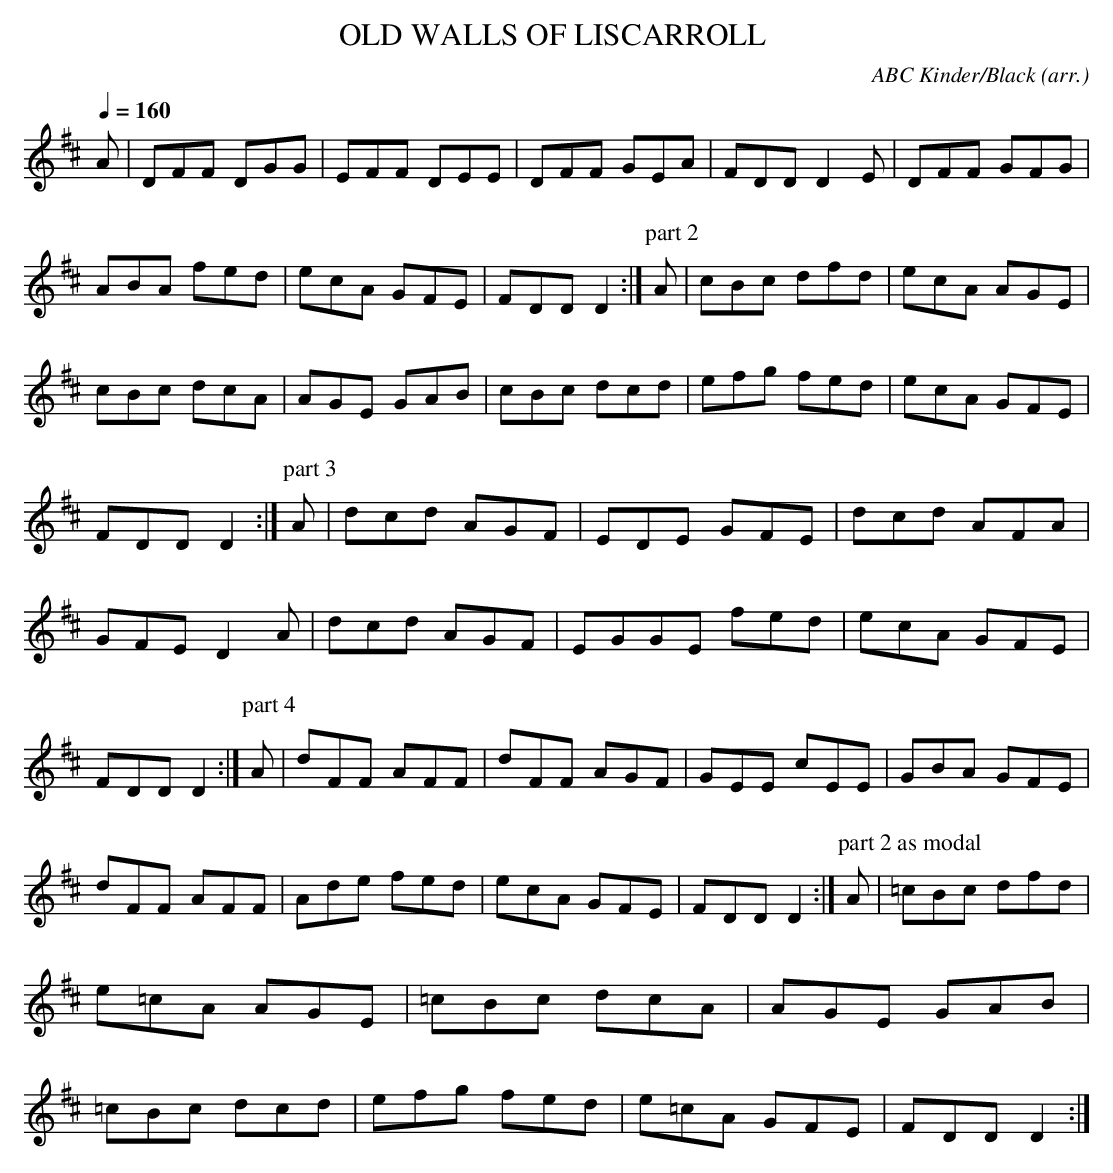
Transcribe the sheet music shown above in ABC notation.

X:1
T:OLD WALLS OF LISCARROLL \
C:ABC Kinder/Black (arr.)\
tune, I have included a modal version of Part 2. Otherwise the source\
version is straight D major.\
Q:1/4=160\
M:6/8\
L:1/8\
K:D\
A|DFF DGG|EFF DEE|DFF GEA|FDD D2E|\
DFF GFG|ABA fed|ecA GFE|FDD D2:|\
P:part 2\
A|cBc dfd|ecA AGE|cBc dcA|AGE GAB|\
cBc dcd|efg fed|ecA GFE|FDD D2:|\
P:part 3\
A|dcd AGF|EDE GFE|dcd AFA|GFE D2 A|\
dcd AGF|EGGE fed|ecA GFE|FDD D2:|\
P:part 4\
A|dFF AFF|dFF AGF|GEE cEE|GBA GFE|\
dFF AFF|Ade fed|ecA GFE|FDD D2:|\
P:part 2 as modal\
A|=cBc dfd|e=cA AGE|=cBc dcA|AGE GAB|\
=cBc dcd|efg fed|e=cA GFE|FDD D2:|\
\
\
\
